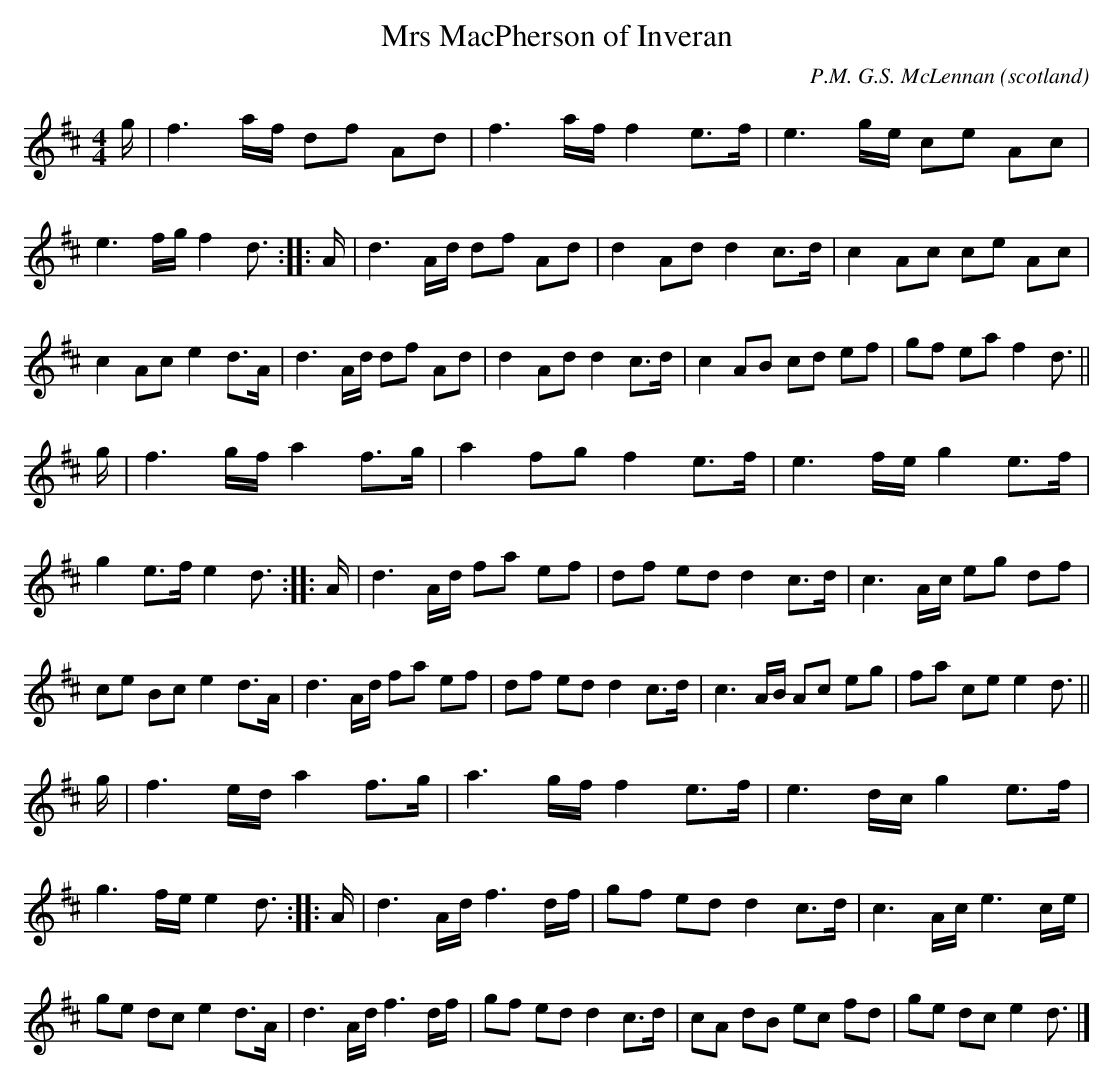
X:1
T:Mrs MacPherson of Inveran
O:scotland
M:4/4
C:P.M. G.S. McLennan
K:D
g/|\
f3a/f/ df Ad|f3a/f/ f2 e>f|\
e3g/e/ ce Ac|e3f/g/ f2 d3/2 ::\
A/|\
d3A/d/ df Ad|d2 Ad d2 c>d|\
c2 Ac ce Ac|c2 Ac e2d>A|\
d3A/d/ df Ad|d2 Ad d2 c>d|\
c2 AB cd ef|gf ea f2 d3/2||
g/|\
f3g/f/ a2 f>g|a2 fg f2 e>f|\
e3f/e/ g2 e>f|g2 e>f e2 d3/2 ::\
A/|\
d3A/d/ fa ef|df ed d2 c>d|\
c3A/c/ eg df|ce Bc e2 d>A|\
d3A/d/ fa ef|df ed d2 c>d|\
c3A/B/ Ac eg|fa ce e2 d3/2||
g/|\
f3e/d/ a2 f>g|a3g/f/ f2 e>f|\
e3d/c/ g2 e>f|g3f/e/ e2 d3/2::\
A/|\
d3A/d/ f3 d/f/|gf ed d2 c>d|\
c3A/c/ e3c/e/|ge dc e2 d>A|\
d3A/d/ f3d/f/|gf ed d2 c>d|\
cA dB ec fd|ge dc e2 d3/2|]
